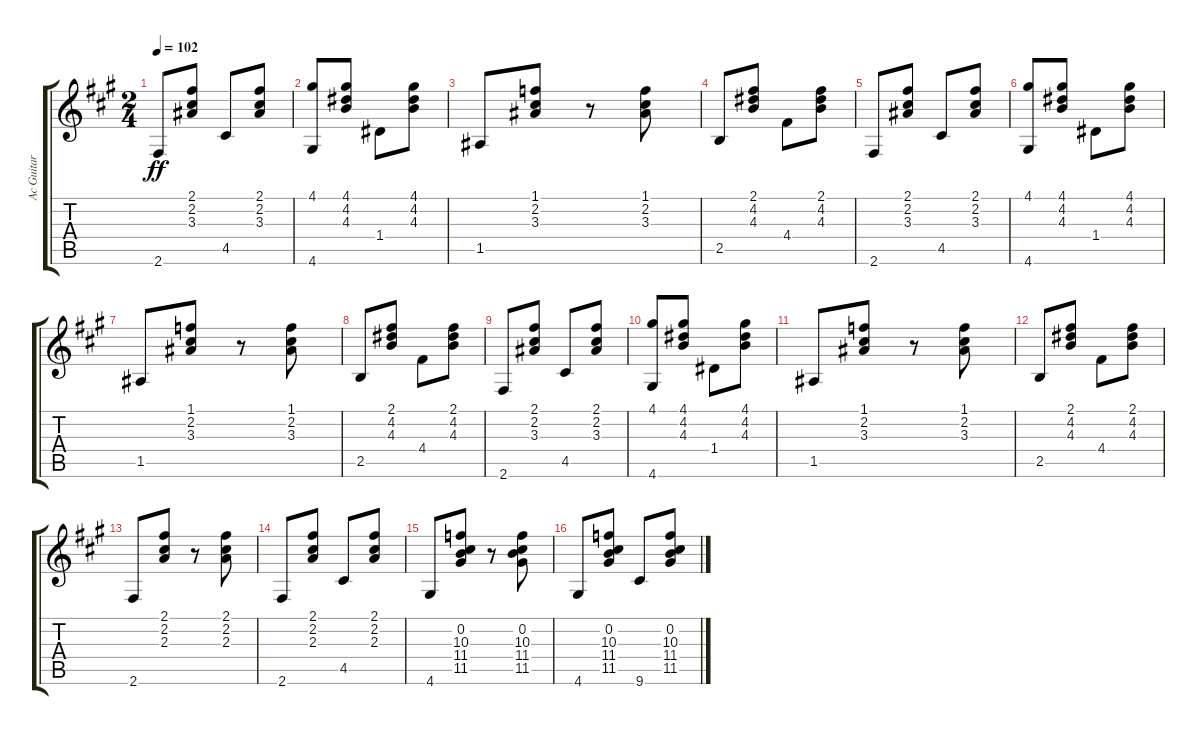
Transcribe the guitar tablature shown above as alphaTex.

\track ("Ac Guitar" "Ac Guitar") {instrument acousticguitarsteel}
\staff {score tabs}
\tuning (E4 B3 G3 D3 A2 E2) {hide}
\ts (2 4)
\tempo 102
\clef g2
\ks a
2.6.8{dy ff} (2.1 2.2 3.3).8 4.5.8 (2.1 2.2 3.3).8 |
(4.1 4.6).8 (4.1 4.2 4.3).8 1.4.8 (4.1 4.2 4.3).8 |
1.5.8 (1.1 2.2 3.3).8 r.8 (1.1 2.2 3.3).8 |
2.5.8 (2.1 4.2 4.3).8 4.4.8 (2.1 4.2 4.3).8 |
2.6.8 (2.1 2.2 3.3).8 4.5.8 (2.1 2.2 3.3).8 |
(4.1 4.6).8 (4.1 4.2 4.3).8 1.4.8 (4.1 4.2 4.3).8 |
1.5.8 (1.1 2.2 3.3).8 r.8 (1.1 2.2 3.3).8 |
2.5.8 (2.1 4.2 4.3).8 4.4.8 (2.1 4.2 4.3).8 |
2.6.8 (2.1 2.2 3.3).8 4.5.8 (2.1 2.2 3.3).8 |
(4.1 4.6).8 (4.1 4.2 4.3).8 1.4.8 (4.1 4.2 4.3).8 |
1.5.8 (1.1 2.2 3.3).8 r.8 (1.1 2.2 3.3).8 |
2.5.8 (2.1 4.2 4.3).8 4.4.8 (2.1 4.2 4.3).8 |
2.6.8 (2.1 2.2 2.3).8 r.8 (2.1 2.2 2.3).8 |
2.6.8 (2.1 2.2 2.3).8 4.5.8 (2.1 2.2 2.3).8 |
4.6.8 (0.2 10.3 11.4 11.5).8 r.8 (0.2 10.3 11.4 11.5).8 |
4.6.8 (0.2 10.3 11.4 11.5).8 9.6.8 (0.2 10.3 11.4 11.5).8
